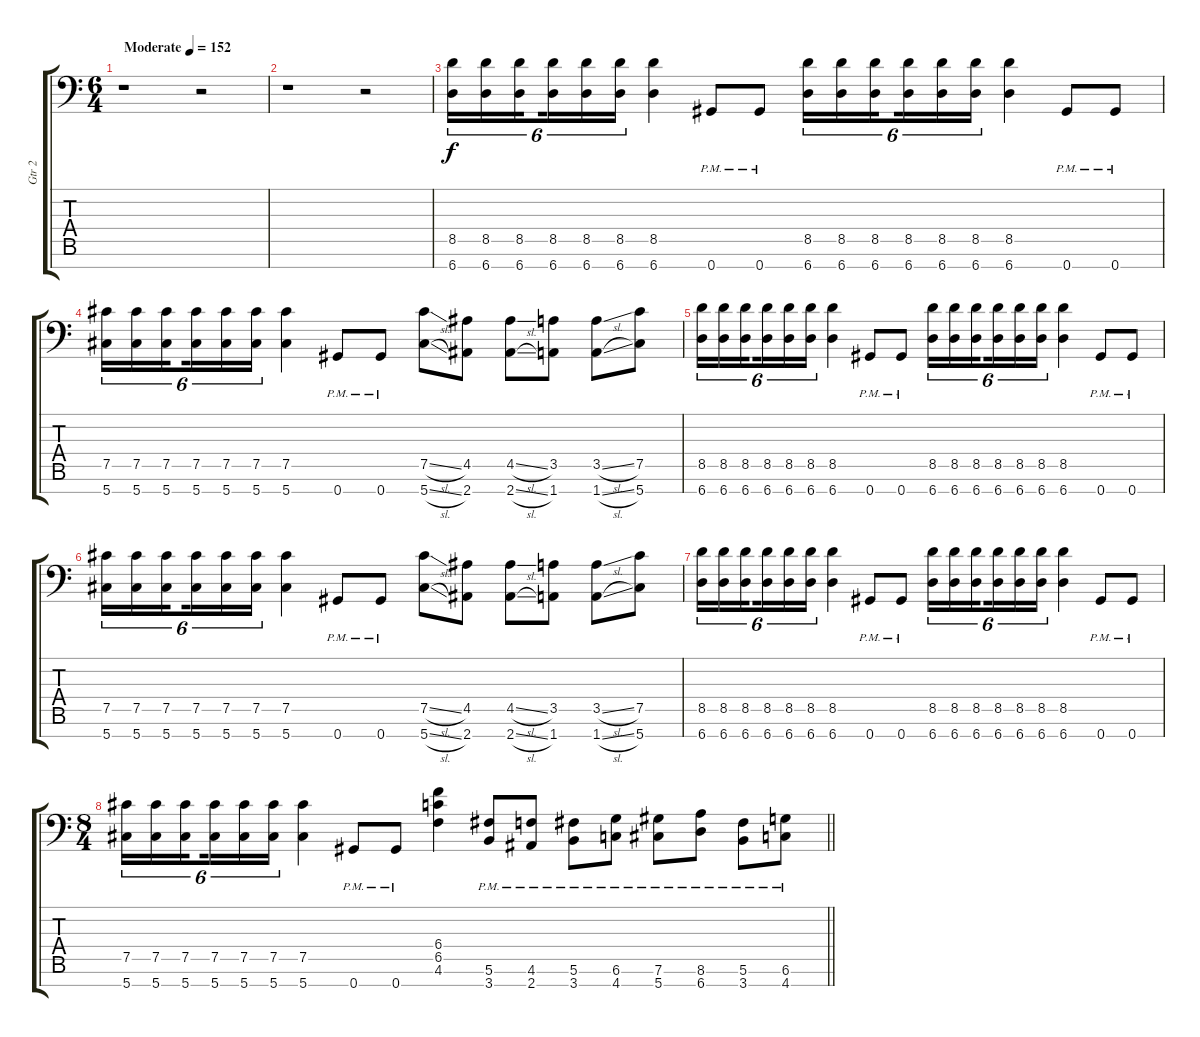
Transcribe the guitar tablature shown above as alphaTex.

\track ("Gtr 2" "Gtr 2") {instrument distortionguitar}
\staff {score tabs}
\tuning (Db4 Ab3 E3 B2 Gb2 Db2 Ab1) {hide}
\ts (6 4)
\tempo (152 "Moderate")
\clef f4
\ks c
r.1{dy f instrument distortionguitar} r.2 |
r.1 r.2 |
(8.5 6.7).16{tu (6 4) volume 6} (8.5 6.7).16{tu (6 4) volume 9} (8.5 6.7).16{tu (6 4) beam splitsecondary} (8.5 6.7).16{tu (6 4)} (8.5 6.7).16{tu (6 4)} (8.5 6.7).16{tu (6 4)} (8.5 6.7).4 0.7{pm}.8 0.7{pm}.8 (8.5 6.7).16{tu (6 4)} (8.5 6.7).16{tu (6 4)} (8.5 6.7).16{tu (6 4) beam splitsecondary} (8.5 6.7).16{tu (6 4)} (8.5 6.7).16{tu (6 4)} (8.5 6.7).16{tu (6 4)} (8.5 6.7).4 0.7{pm}.8 0.7{pm}.8 |
(7.5 5.7).16{tu (6 4)} (7.5 5.7).16{tu (6 4)} (7.5 5.7).16{tu (6 4) beam splitsecondary} (7.5 5.7).16{tu (6 4)} (7.5 5.7).16{tu (6 4)} (7.5 5.7).16{tu (6 4)} (7.5 5.7).4 0.7{pm}.8 0.7{pm}.8 (7.5{sl} 5.7{sl}).8 (4.5 2.7).8 (4.5{sl} 2.7{sl}).8 (3.5 1.7).8 (3.5{sl} 1.7{sl}).8 (7.5 5.7).8 |
(8.5 6.7).16{tu (6 4)} (8.5 6.7).16{tu (6 4)} (8.5 6.7).16{tu (6 4) beam splitsecondary} (8.5 6.7).16{tu (6 4)} (8.5 6.7).16{tu (6 4)} (8.5 6.7).16{tu (6 4)} (8.5 6.7).4 0.7{pm}.8 0.7{pm}.8 (8.5 6.7).16{tu (6 4)} (8.5 6.7).16{tu (6 4)} (8.5 6.7).16{tu (6 4) beam splitsecondary} (8.5 6.7).16{tu (6 4)} (8.5 6.7).16{tu (6 4)} (8.5 6.7).16{tu (6 4)} (8.5 6.7).4 0.7{pm}.8 0.7{pm}.8{volume 11} |
(7.5 5.7).16{tu (6 4)} (7.5 5.7).16{tu (6 4)} (7.5 5.7).16{tu (6 4) beam splitsecondary} (7.5 5.7).16{tu (6 4)} (7.5 5.7).16{tu (6 4)} (7.5 5.7).16{tu (6 4)} (7.5 5.7).4 0.7{pm}.8 0.7{pm}.8 (7.5{sl} 5.7{sl}).8 (4.5 2.7).8 (4.5{sl} 2.7{sl}).8 (3.5 1.7).8 (3.5{sl} 1.7{sl}).8 (7.5 5.7).8 |
(8.5 6.7).16{tu (6 4)} (8.5 6.7).16{tu (6 4)} (8.5 6.7).16{tu (6 4) beam splitsecondary} (8.5 6.7).16{tu (6 4)} (8.5 6.7).16{tu (6 4)} (8.5 6.7).16{tu (6 4)} (8.5 6.7).4 0.7{pm}.8 0.7{pm}.8 (8.5 6.7).16{tu (6 4)} (8.5 6.7).16{tu (6 4)} (8.5 6.7).16{tu (6 4) beam splitsecondary} (8.5 6.7).16{tu (6 4)} (8.5 6.7).16{tu (6 4)} (8.5 6.7).16{tu (6 4)} (8.5 6.7).4 0.7{pm}.8 0.7{pm}.8 |
\ts (8 4)
\barLineRight lightlight
(7.5 5.7).16{tu (6 4)} (7.5 5.7).16{tu (6 4)} (7.5 5.7).16{tu (6 4) beam splitsecondary} (7.5 5.7).16{tu (6 4)} (7.5 5.7).16{tu (6 4)} (7.5 5.7).16{tu (6 4)} (7.5 5.7).4 0.7{pm}.8 0.7{pm}.8 (6.4 6.5 4.6).4 (5.6{pm} 3.7{pm}).8 (4.6{pm} 2.7{pm}).8 (5.6{pm} 3.7{pm}).8 (6.6{pm} 4.7{pm}).8 (7.6{pm} 5.7{pm}).8 (8.6{pm} 6.7{pm}).8 (5.6{pm} 3.7{pm}).8 (6.6{pm} 4.7{pm}).8
